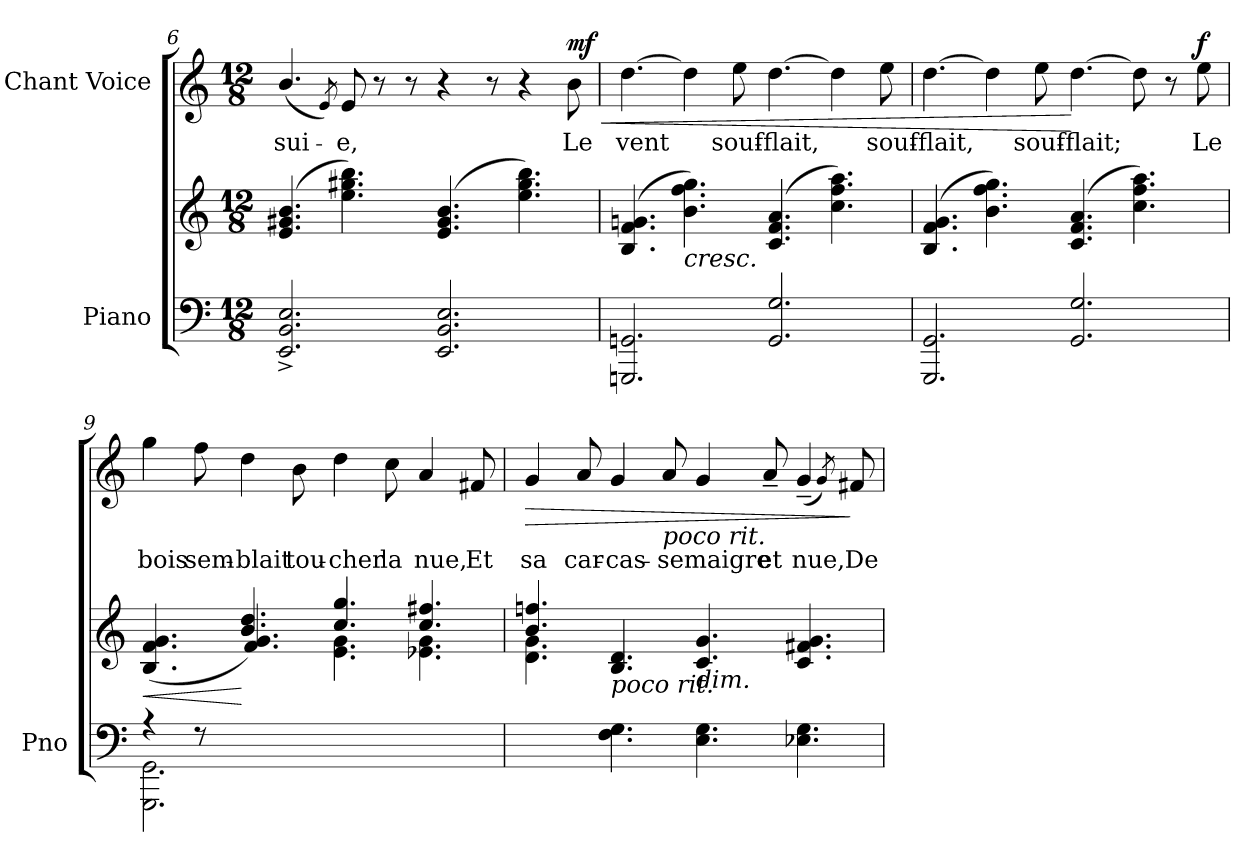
**kern	**kern	**dynam	**kern	**text	**dynam
*part2	*part2	*part2	*part1	*part1	*part1
*staff3	*staff2	*staff2/3	*staff1	*staff1	*staff1
*I"Piano	*	*	*I"Chant Voice	*	*
*I'Pno	*	*	*	*	*
*clefF4	*clefG2	*	*clefG2	*	*
*k[]	*k[]	*	*k[]	*	*
*M12/8	*M12/8	*	*M12/8	*	*
=6	=6	=6	=6	=6	=6
!	!	!	!	!LO:LY:b	!
2.EE/^ 2.BB/^ 2.E/^	(4.e/ 4.g#X/ 4.b/	.	(4.b/	sui-	.
.	.	.	8qe/)	.	.
!	!	!	!	!LO:LY:b	!
.	4.ee\ 4.gg#X\ 4.bb\)	.	8e/	-e,	.
.	.	.	8r	.	.
.	.	.	8r	.	.
2.EE/ 2.BB/ 2.E/	(4.e/ 4.g#/ 4.b/	.	4r	.	.
.	.	.	8r	.	.
.	4.ee\ 4.gg#\ 4.bb\)	.	4r	.	.
!	!	!	!	!LO:LY:b	!LO:HP:b
!	!	!	!	!	!LO:DY:n=1:a
.	.	.	8b\	Le	< mf
=7	=7	=7	=7	=7	=7
!	!	!	!	!LO:LY:b	!
2.GGGn/ 2.GGn/	(4.B/ 4.f/ 4.gn/	.	[4.dd\	vent	.
!	!LO:TX:b:i:t=cresc.	!	!	!	!
.	4.b\ 4.ff\ 4.gg\)	.	4dd\]	.	.
!	!	!	!	!LO:LY:b	!
.	.	.	8ee\	souf-	.
!	!	!	!	!LO:LY:b	!
2.GG/ 2.G/	(4.c/ 4.f/ 4.a/	.	[4.dd\	-flait,	.
.	4.cc\ 4.ff\ 4.aa\)	.	4dd\]	.	.
!	!	!	!	!LO:LY:b	!
.	.	.	8ee\	souf-	.
=8	=8	=8	=8	=8	=8
!	!	!	!	!LO:LY:b	!
2.GGG/ 2.GG/	(4.B/ 4.f/ 4.g/	.	[4.dd\	-flait,	.
.	4.b\ 4.ff\ 4.gg\)	.	4dd\]	.	.
!	!	!	!	!LO:LY:b	!
.	.	.	8ee\	souf-	.
!	!	!	!	!LO:LY:b	!
2.GG/ 2.G/	(4.c/ 4.f/ 4.a/	.	[4.dd\	-flait;	[
.	4.cc\ 4.ff\ 4.aa\)	.	8dd\]	.	.
.	.	.	8r	.	.
!	!	!	!	!LO:LY:b	!LO:DY:a
.	.	.	8ee\	Le	f
!!LO:LB:g=z
=9	=9	=9	=9	=9	=9
*^	*	*	*	*	*
!	!	!	!LO:HP:b	!	!LO:LY:b	!
*	*	*^	*	*	*	*
4r	2.GGG\ 2.GG\	(>4.B/ 4.f/ 4.g/	4.ryy	<	4gg\	bois	.
!	!	!	!	!	!	!LO:LY:b	!
8r	.	.	.	.	8ff\	sem-	.
!	!	!	!	!	!	!LO:LY:b	!
2.ryy	.	4.b/ 4.dd/)	4.f/ 4.g/	[	4dd\	-blait	.
!	!	!	!	!	!	!LO:LY:b	!
.	.	.	.	.	8b\	tou-	.
!	!	!	!	!	!	!LO:LY:b	!
.	2.ryy	4.cc/ 4.gg/	4.e\ 4.g\	.	4dd\	-cher	.
!	!	!	!	!	!	!LO:LY:b	!
.	.	.	.	.	8cc\	la	.
!	!	!	!	!	!	!LO:LY:b	!
4.ryy	.	4.cc/ 4.ff#X/	4.e-X\ 4.g\	.	4a/	nue,	.
!	!	!	!	!	!	!LO:LY:b	!
.	.	.	.	.	8f#X/	Et	.
*v	*v	*	*	*	*	*	*
=10	=10	=10	=10	=10	=10	=10
!	!	!	!	!	!LO:LY:b	!LO:HP:b
4.ryy	4.b/ 4.ffn/	4.d\ 4.g\	.	4g/	sa	>
!	!	!	!	!	!LO:LY:b	!
.	.	.	.	8a/	car-	.
!	!LO:TX:b:i:t=poco rit.	!	!	!	!	!
!	!	!	!	!	!LO:LY:b	!
4.F\ 4.G\	4.B/ 4.d/	1ryy	.	4g/	-cas-	.
!	!	!	!	!LO:TX:b:i:t=poco rit.	!	!
!	!	!	!	!	!LO:LY:b	!
.	.	.	.	8a/	-se	.
!	!LO:TX:b:i:t=dim.	!	!	!	!	!
!	!	!	!	!	!LO:LY:b	!
4.E\ 4.G\	4.c/ 4.g/	.	.	4g/	maigre	.
!	!	!	!	!	!LO:LY:b	!
.	.	.	.	8a~>/	et	.
!	!	!	!	!	!LO:LY:b	!
4.E-X\ 4.G\	4.c/ 4.f#X/ 4.g/	.	.	(4g~>/	nue,	.
.	.	.	.	8qg/)	.	.
!	!	!	!	!	!LO:LY:b	!
.	.	8ryy	.	8f#X/	De	]
*	*v	*v	*	*	*	*
=	=	=	=	=	=
*-	*-	*-	*-	*-	*-
